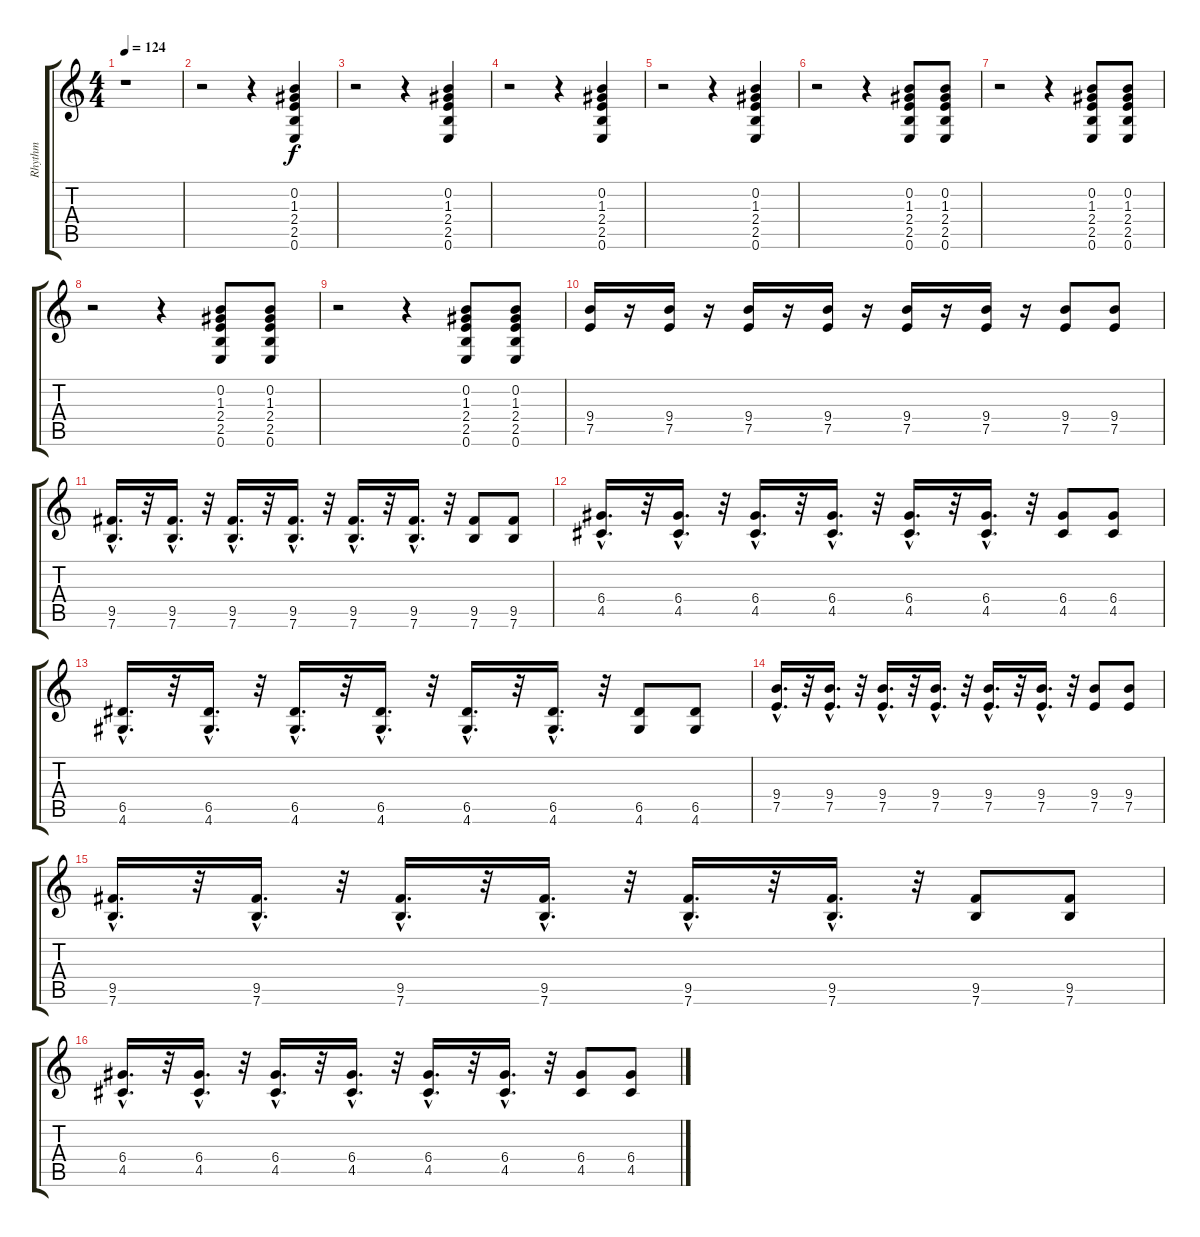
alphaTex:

\track ("Rhythm" "Rhythm") {instrument distortionguitar}
\staff {score tabs}
\tuning (E4 B3 G3 D3 A2 E2) {hide}
\ts (4 4)
\tempo 124
\clef g2
\ks c
r.1{dy f instrument distortionguitar} |
r.2 r.4 (0.2 1.3 2.4 2.5 0.6).4 |
r.2 r.4 (0.2 1.3 2.4 2.5 0.6).4 |
r.2 r.4 (0.2 1.3 2.4 2.5 0.6).4 |
r.2 r.4 (0.2 1.3 2.4 2.5 0.6).4 |
r.2 r.4 (0.2 1.3 2.4 2.5 0.6).8 (0.2 1.3 2.4 2.5 0.6).8 |
r.2 r.4 (0.2 1.3 2.4 2.5 0.6).8 (0.2 1.3 2.4 2.5 0.6).8 |
r.2 r.4 (0.2 1.3 2.4 2.5 0.6).8 (0.2 1.3 2.4 2.5 0.6).8 |
r.2 r.4 (0.2 1.3 2.4 2.5 0.6).8 (0.2 1.3 2.4 2.5 0.6).8 |
(9.4 7.5).16{volume 8} r.16 (9.4 7.5).16 r.16 (9.4 7.5).16 r.16 (9.4 7.5).16 r.16 (9.4 7.5).16 r.16 (9.4 7.5).16 r.16 (9.4 7.5).8 (9.4 7.5).8 |
(9.5{hac} 7.6{hac}).16{d} r.32 (9.5{hac} 7.6{hac}).16{d} r.32 (9.5{hac} 7.6{hac}).16{d} r.32 (9.5{hac} 7.6{hac}).16{d} r.32 (9.5{hac} 7.6{hac}).16{d} r.32 (9.5{hac} 7.6{hac}).16{d} r.32 (9.5 7.6).8 (9.5 7.6).8 |
(6.4{hac} 4.5{hac}).16{d} r.32 (6.4{hac} 4.5{hac}).16{d} r.32 (6.4{hac} 4.5{hac}).16{d} r.32 (6.4{hac} 4.5{hac}).16{d} r.32 (6.4{hac} 4.5{hac}).16{d} r.32 (6.4{hac} 4.5{hac}).16{d} r.32 (6.4 4.5).8 (6.4 4.5).8 |
(6.5{hac} 4.6{hac}).16{d} r.32 (6.5{hac} 4.6{hac}).16{d} r.32 (6.5{hac} 4.6{hac}).16{d} r.32 (6.5{hac} 4.6{hac}).16{d} r.32 (6.5{hac} 4.6{hac}).16{d} r.32 (6.5{hac} 4.6{hac}).16{d} r.32 (6.5 4.6).8 (6.5 4.6).8 |
(9.4{hac} 7.5{hac}).16{d} r.32 (9.4{hac} 7.5{hac}).16{d} r.32 (9.4{hac} 7.5{hac}).16{d} r.32 (9.4{hac} 7.5{hac}).16{d} r.32 (9.4{hac} 7.5{hac}).16{d} r.32 (9.4{hac} 7.5{hac}).16{d} r.32 (9.4 7.5).8 (9.4 7.5).8 |
(9.5{hac} 7.6{hac}).16{d} r.32 (9.5{hac} 7.6{hac}).16{d} r.32 (9.5{hac} 7.6{hac}).16{d} r.32 (9.5{hac} 7.6{hac}).16{d} r.32 (9.5{hac} 7.6{hac}).16{d} r.32 (9.5{hac} 7.6{hac}).16{d} r.32 (9.5 7.6).8 (9.5 7.6).8 |
(6.4{hac} 4.5{hac}).16{d} r.32 (6.4{hac} 4.5{hac}).16{d} r.32 (6.4{hac} 4.5{hac}).16{d} r.32 (6.4{hac} 4.5{hac}).16{d} r.32 (6.4{hac} 4.5{hac}).16{d} r.32 (6.4{hac} 4.5{hac}).16{d} r.32 (6.4 4.5).8 (6.4 4.5).8
